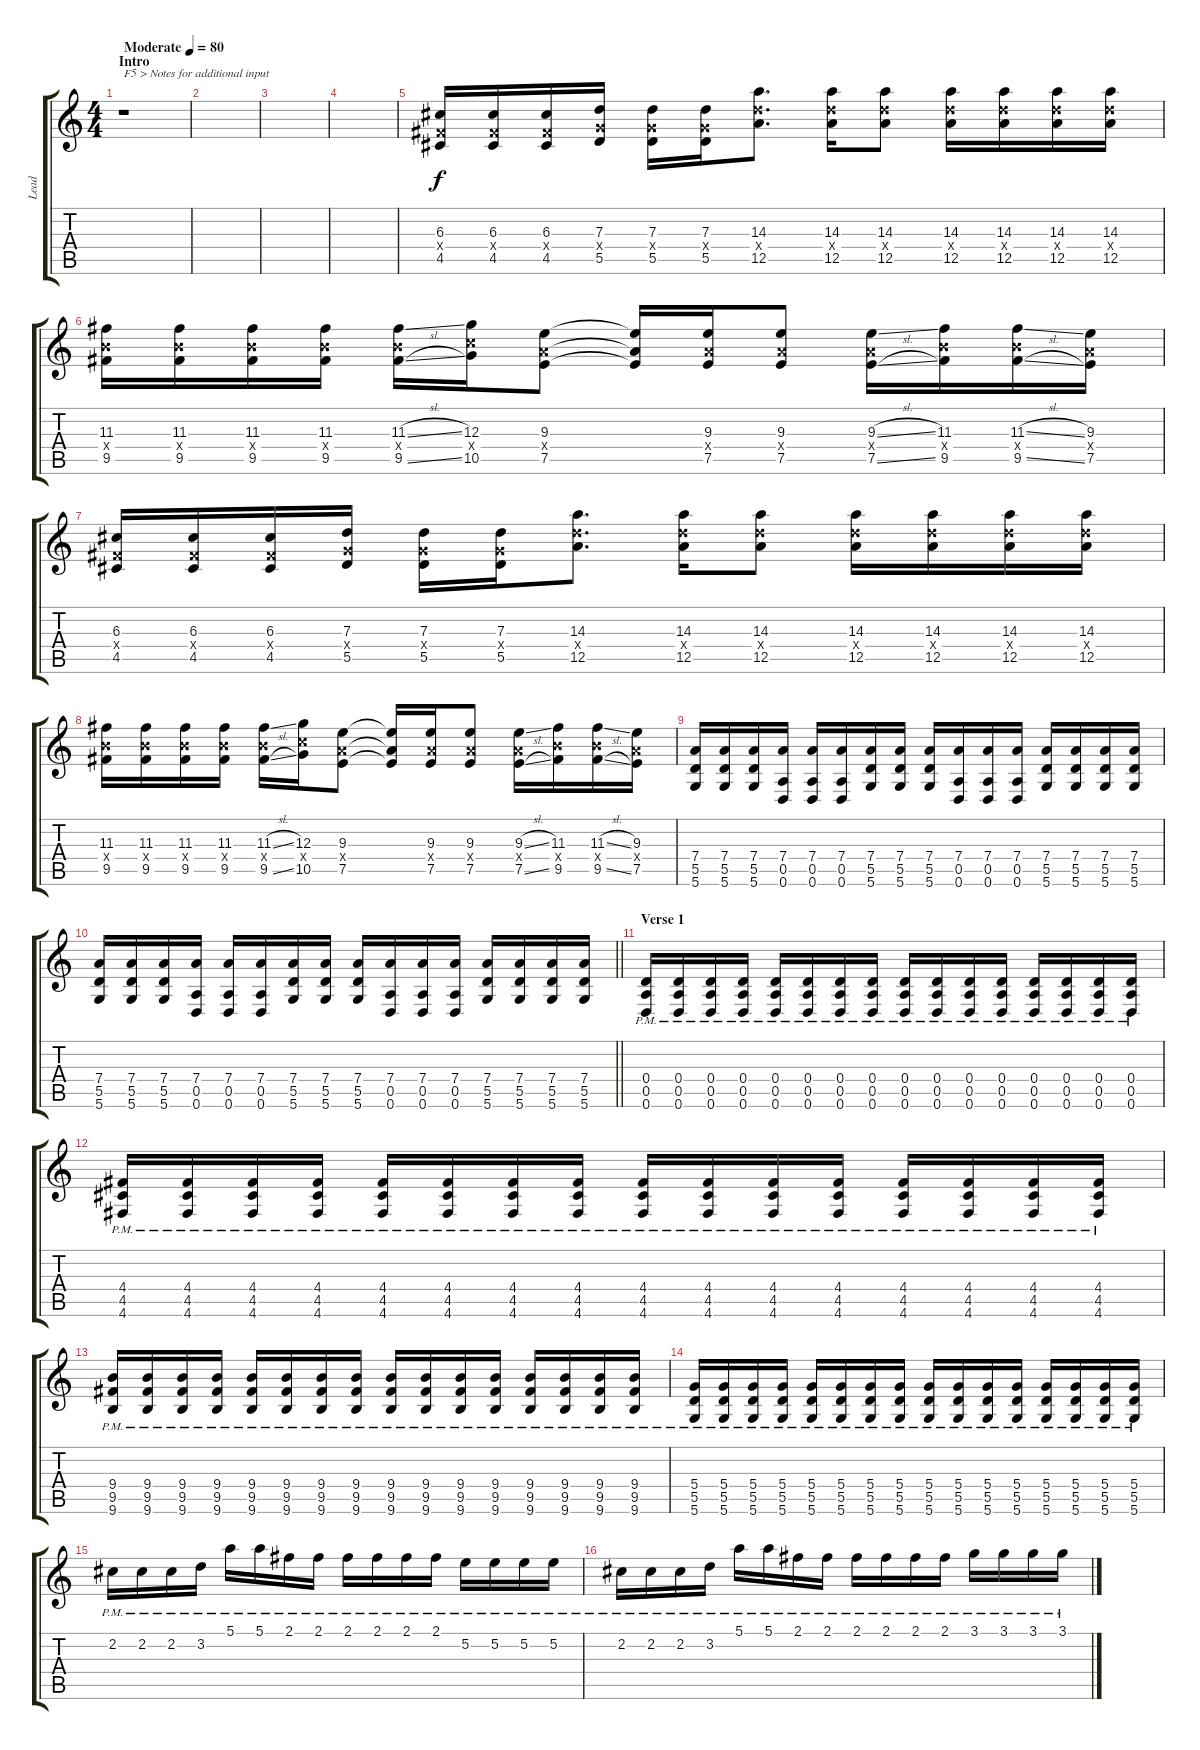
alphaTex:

\track ("Lead" "Lead") {instrument distortionguitar}
\staff {score tabs}
\tuning (E4 B3 G3 D3 A2 D2) {hide}
\ts (4 4)
\section ("" "Intro")
\tempo (80 "Moderate")
\clef g2
\ks c
r.1{txt "F5 > Notes for additional input" dy f instrument distortionguitar} |
|
|
|
(6.3 4.4{x} 4.5).16 (6.3 4.4{x} 4.5).16 (6.3 4.4{x} 4.5).16 (7.3 5.4{x} 5.5).16 (7.3 5.4{x} 5.5).16 (7.3 5.4{x} 5.5).16 (14.3 12.4{x} 12.5).8{d} (14.3 12.4{x} 12.5).16 (14.3 12.4{x} 12.5).8 (14.3 12.4{x} 12.5).16 (14.3 12.4{x} 12.5).16 (14.3 12.4{x} 12.5).16 (14.3 12.4{x} 12.5).16 |
(11.3 9.4{x} 9.5).16 (11.3 9.4{x} 9.5).16 (11.3 9.4{x} 9.5).16 (11.3 9.4{x} 9.5).16 (11.3{sl} 9.4{x} 9.5{sl}).16 (12.3 10.4{x} 10.5).16 (9.3 7.4{x} 7.5).8 (9.3{t} 7.4{t} 7.5{t}).16 (9.3 7.4{x} 7.5).16 (9.3 7.4{x} 7.5).8 (9.3{sl} 7.4{x} 7.5{sl}).16 (11.3 9.4{x} 9.5).16 (11.3{sl} 9.4{x} 9.5{sl}).16 (9.3 7.4{x} 7.5).16 |
(6.3 4.4{x} 4.5).16 (6.3 4.4{x} 4.5).16 (6.3 4.4{x} 4.5).16 (7.3 5.4{x} 5.5).16 (7.3 5.4{x} 5.5).16 (7.3 5.4{x} 5.5).16 (14.3 12.4{x} 12.5).8{d} (14.3 12.4{x} 12.5).16 (14.3 12.4{x} 12.5).8 (14.3 12.4{x} 12.5).16 (14.3 12.4{x} 12.5).16 (14.3 12.4{x} 12.5).16 (14.3 12.4{x} 12.5).16 |
(11.3 9.4{x} 9.5).16 (11.3 9.4{x} 9.5).16 (11.3 9.4{x} 9.5).16 (11.3 9.4{x} 9.5).16 (11.3{sl} 9.4{x} 9.5{sl}).16 (12.3 10.4{x} 10.5).16 (9.3 7.4{x} 7.5).8 (9.3{t} 7.4{t} 7.5{t}).16 (9.3 7.4{x} 7.5).16 (9.3 7.4{x} 7.5).8 (9.3{sl} 7.4{x} 7.5{sl}).16 (11.3 9.4{x} 9.5).16 (11.3{sl} 9.4{x} 9.5{sl}).16 (9.3 7.4{x} 7.5).16 |
(7.4 5.5 5.6).16 (7.4 5.5 5.6).16 (7.4 5.5 5.6).16 (7.4 0.5 0.6).16 (7.4 0.5 0.6).16 (7.4 0.5 0.6).16 (7.4 5.5 5.6).16 (7.4 5.5 5.6).16 (7.4 5.5 5.6).16 (7.4 0.5 0.6).16 (7.4 0.5 0.6).16 (7.4 0.5 0.6).16 (7.4 5.5 5.6).16 (7.4 5.5 5.6).16 (7.4 5.5 5.6).16 (7.4 5.5 5.6).16 |
\barLineRight lightlight
(7.4 5.5 5.6).16 (7.4 5.5 5.6).16 (7.4 5.5 5.6).16 (7.4 0.5 0.6).16 (7.4 0.5 0.6).16 (7.4 0.5 0.6).16 (7.4 5.5 5.6).16 (7.4 5.5 5.6).16 (7.4 5.5 5.6).16 (7.4 0.5 0.6).16 (7.4 0.5 0.6).16 (7.4 0.5 0.6).16 (7.4 5.5 5.6).16 (7.4 5.5 5.6).16 (7.4 5.5 5.6).16 (7.4 5.5 5.6).16 |
\section ("" "Verse 1")
(0.4{pm} 0.5{pm} 0.6{pm}).16 (0.4{pm} 0.5{pm} 0.6{pm}).16 (0.4{pm} 0.5{pm} 0.6{pm}).16 (0.4{pm} 0.5{pm} 0.6{pm}).16 (0.4{pm} 0.5{pm} 0.6{pm}).16 (0.4{pm} 0.5{pm} 0.6{pm}).16 (0.4{pm} 0.5{pm} 0.6{pm}).16 (0.4{pm} 0.5{pm} 0.6{pm}).16 (0.4{pm} 0.5{pm} 0.6{pm}).16 (0.4{pm} 0.5{pm} 0.6{pm}).16 (0.4{pm} 0.5{pm} 0.6{pm}).16 (0.4{pm} 0.5{pm} 0.6{pm}).16 (0.4{pm} 0.5{pm} 0.6{pm}).16 (0.4{pm} 0.5{pm} 0.6{pm}).16 (0.4{pm} 0.5{pm} 0.6{pm}).16 (0.4{pm} 0.5{pm} 0.6{pm}).16 |
(4.4{pm} 4.5{pm} 4.6{pm}).16 (4.4{pm} 4.5{pm} 4.6{pm}).16 (4.4{pm} 4.5{pm} 4.6{pm}).16 (4.4{pm} 4.5{pm} 4.6{pm}).16 (4.4{pm} 4.5{pm} 4.6{pm}).16 (4.4{pm} 4.5{pm} 4.6{pm}).16 (4.4{pm} 4.5{pm} 4.6{pm}).16 (4.4{pm} 4.5{pm} 4.6{pm}).16 (4.4{pm} 4.5{pm} 4.6{pm}).16 (4.4{pm} 4.5{pm} 4.6{pm}).16 (4.4{pm} 4.5{pm} 4.6{pm}).16 (4.4{pm} 4.5{pm} 4.6{pm}).16 (4.4{pm} 4.5{pm} 4.6{pm}).16 (4.4{pm} 4.5{pm} 4.6{pm}).16 (4.4{pm} 4.5{pm} 4.6{pm}).16 (4.4{pm} 4.5{pm} 4.6{pm}).16 |
(9.4{pm} 9.5{pm} 9.6{pm}).16 (9.4{pm} 9.5{pm} 9.6{pm}).16 (9.4{pm} 9.5{pm} 9.6{pm}).16 (9.4{pm} 9.5{pm} 9.6{pm}).16 (9.4{pm} 9.5{pm} 9.6{pm}).16 (9.4{pm} 9.5{pm} 9.6{pm}).16 (9.4{pm} 9.5{pm} 9.6{pm}).16 (9.4{pm} 9.5{pm} 9.6{pm}).16 (9.4{pm} 9.5{pm} 9.6{pm}).16 (9.4{pm} 9.5{pm} 9.6{pm}).16 (9.4{pm} 9.5{pm} 9.6{pm}).16 (9.4{pm} 9.5{pm} 9.6{pm}).16 (9.4{pm} 9.5{pm} 9.6{pm}).16 (9.4{pm} 9.5{pm} 9.6{pm}).16 (9.4{pm} 9.5{pm} 9.6{pm}).16 (9.4{pm} 9.5{pm} 9.6{pm}).16 |
(5.4{pm} 5.5{pm} 5.6{pm}).16 (5.4{pm} 5.5{pm} 5.6{pm}).16 (5.4{pm} 5.5{pm} 5.6{pm}).16 (5.4{pm} 5.5{pm} 5.6{pm}).16 (5.4{pm} 5.5{pm} 5.6{pm}).16 (5.4{pm} 5.5{pm} 5.6{pm}).16 (5.4{pm} 5.5{pm} 5.6{pm}).16 (5.4{pm} 5.5{pm} 5.6{pm}).16 (5.4{pm} 5.5{pm} 5.6{pm}).16 (5.4{pm} 5.5{pm} 5.6{pm}).16 (5.4{pm} 5.5{pm} 5.6{pm}).16 (5.4{pm} 5.5{pm} 5.6{pm}).16 (5.4{pm} 5.5{pm} 5.6{pm}).16 (5.4{pm} 5.5{pm} 5.6{pm}).16 (5.4{pm} 5.5{pm} 5.6{pm}).16 (5.4{pm} 5.5{pm} 5.6{pm}).16 |
2.2{pm}.16 2.2{pm}.16 2.2{pm}.16 3.2{pm}.16 5.1{pm}.16 5.1{pm}.16 2.1{pm}.16 2.1{pm}.16 2.1{pm}.16 2.1{pm}.16 2.1{pm}.16 2.1{pm}.16 5.2{pm}.16 5.2{pm}.16 5.2{pm}.16 5.2{pm}.16 |
2.2{pm}.16 2.2{pm}.16 2.2{pm}.16 3.2{pm}.16 5.1{pm}.16 5.1{pm}.16 2.1{pm}.16 2.1{pm}.16 2.1{pm}.16 2.1{pm}.16 2.1{pm}.16 2.1{pm}.16 3.1{pm}.16 3.1{pm}.16 3.1{pm}.16 3.1{pm}.16
